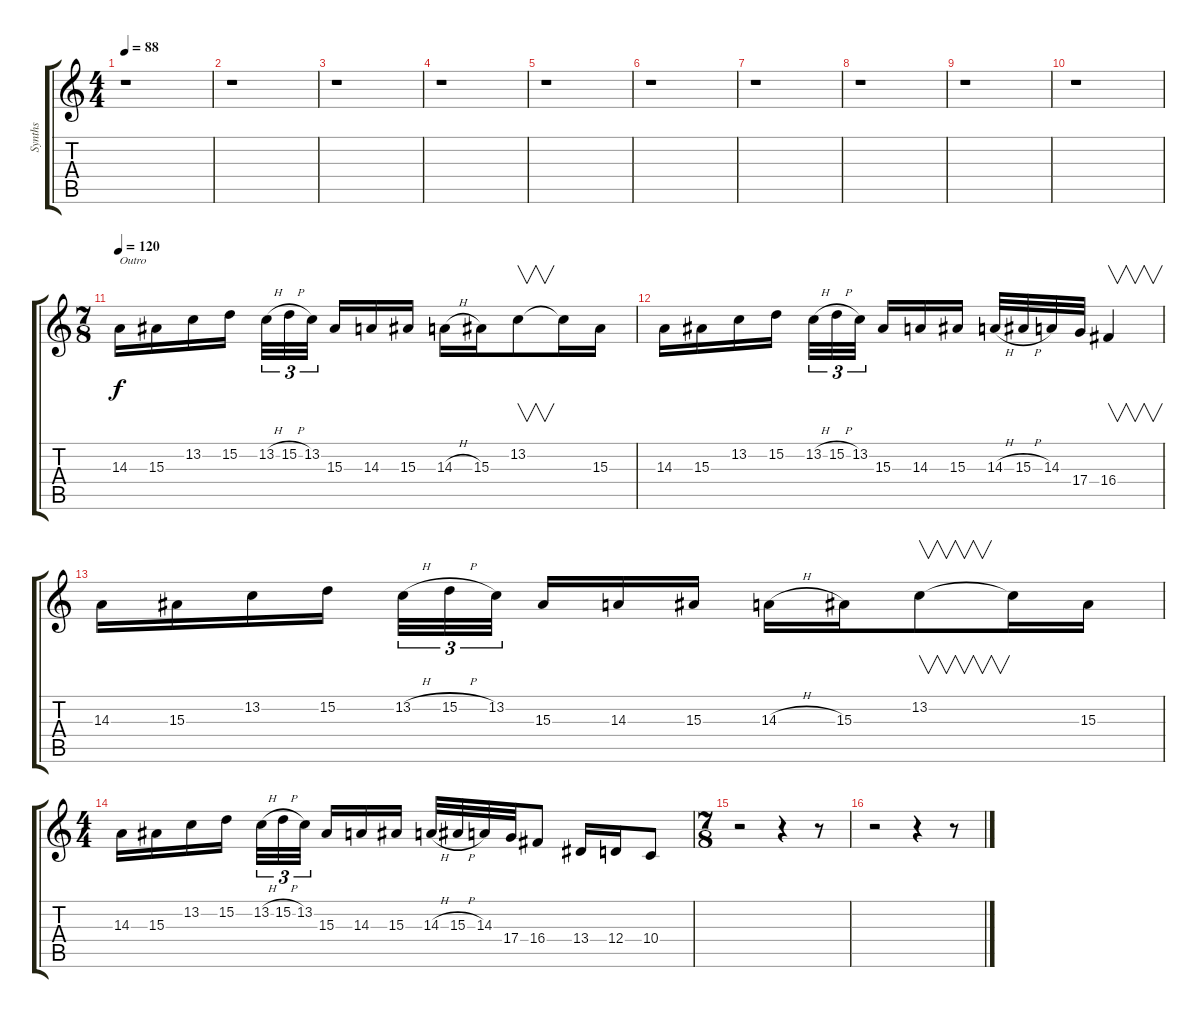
\track ("Synths" "Synths") {instrument synthbrass1}
\staff {score tabs}
\tuning (E4 B3 G3 D3 A2 E2) {hide}
\ts (4 4)
\tempo 88
\clef g2
\ks c
r.1{dy f} |
r.1 |
r.1 |
r.1 |
r.1 |
r.1 |
r.1 |
r.1 |
r.1 |
r.1 |
\ts (7 8)
\tempo 120
14.3.16{txt "Outro"} 15.3.16 13.2.16 15.2.16 13.2{h}.32{tu (3 2)} 15.2{h}.32{tu (3 2)} 13.2.32{tu (3 2)} 15.3.16 14.3.16 15.3.16 14.3{h}.16 15.3.16 13.2.8{v} 13.2{t}.16 15.3.16 |
14.3.16 15.3.16 13.2.16 15.2.16 13.2{h}.32{tu (3 2)} 15.2{h}.32{tu (3 2)} 13.2.32{tu (3 2)} 15.3.16 14.3.16 15.3.16 14.3{h}.32 15.3{h}.32 14.3.32 17.4.32 16.4.4{v} |
14.3.16 15.3.16 13.2.16 15.2.16 13.2{h}.32{tu (3 2)} 15.2{h}.32{tu (3 2)} 13.2.32{tu (3 2)} 15.3.16 14.3.16 15.3.16 14.3{h}.16 15.3.16 13.2.8{v} 13.2{t}.16 15.3.16 |
\ts (4 4)
14.3.16 15.3.16 13.2.16 15.2.16 13.2{h}.32{tu (3 2)} 15.2{h}.32{tu (3 2)} 13.2.32{tu (3 2)} 15.3.16 14.3.16 15.3.16 14.3{h}.32 15.3{h}.32 14.3.32 17.4.32 16.4.8 13.4.16 12.4.16 10.4.8 |
\ts (7 8)
r.2 r.4 r.8 |
r.2 r.4 r.8
